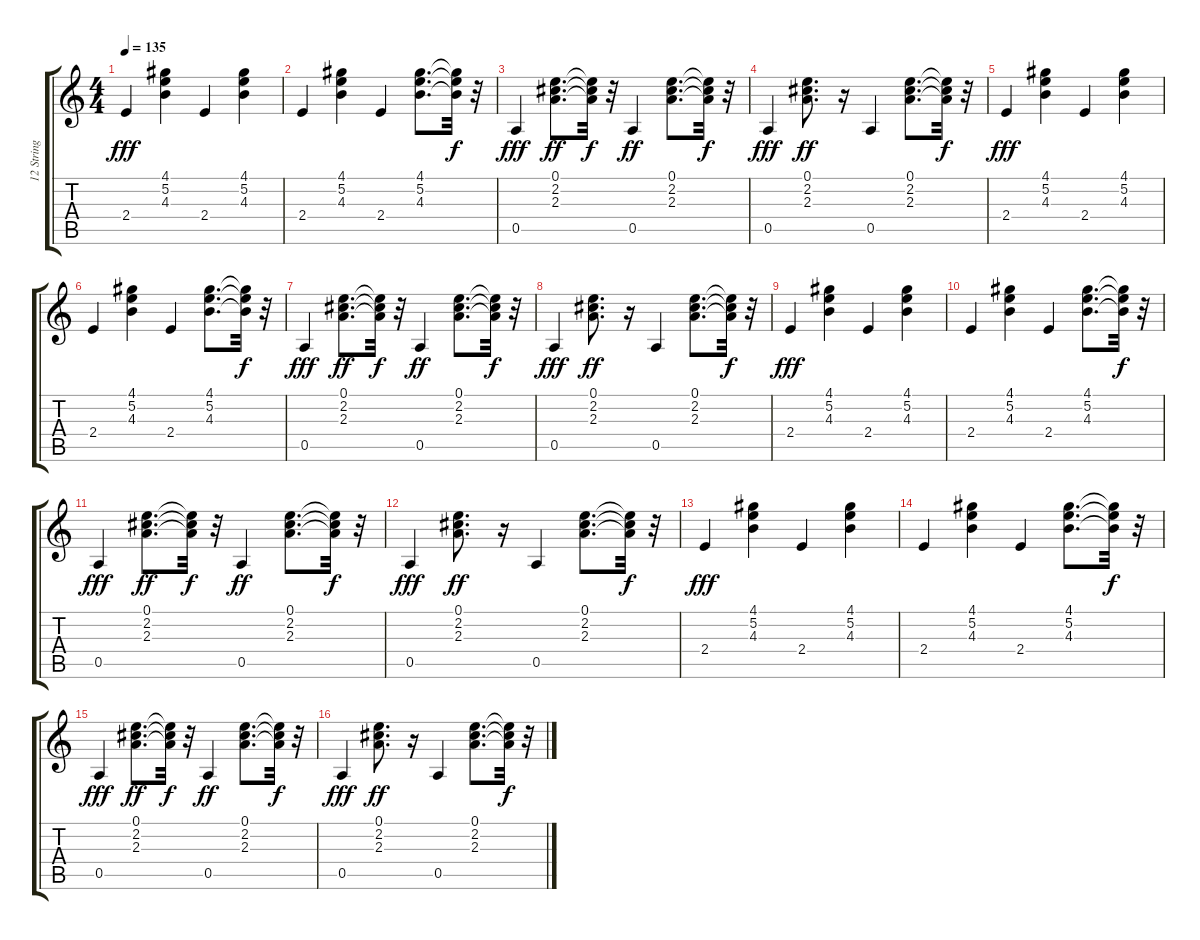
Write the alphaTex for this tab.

\track ("12 String" "12 String") {instrument acousticguitarsteel}
\staff {score tabs}
\tuning (E4 B3 G3 D3 A2 E2) {hide}
\ts (4 4)
\tempo 135
\clef g2
\ks c
2.4.4{dy fff} (4.1 5.2 4.3).4 2.4.4 (4.1 5.2 4.3).4 |
2.4.4 (4.1 5.2 4.3).4 2.4.4 (4.1 5.2 4.3).8{d} (4.1{t} 5.2{t} 4.3{t}).32{dy f} r.32 |
0.5.4{dy fff} (0.1 2.2 2.3).8{d dy ff} (0.1{t} 2.2{t} 2.3{t}).32{dy f} r.32 0.5.4{dy ff} (0.1 2.2 2.3).8{d} (0.1{t} 2.2{t} 2.3{t}).32{dy f} r.32 |
0.5.4{dy fff} (0.1 2.2 2.3).8{d dy ff} r.16 0.5.4 (0.1 2.2 2.3).8{d} (0.1{t} 2.2{t} 2.3{t}).32{dy f} r.32 |
2.4.4{dy fff} (4.1 5.2 4.3).4 2.4.4 (4.1 5.2 4.3).4 |
2.4.4 (4.1 5.2 4.3).4 2.4.4 (4.1 5.2 4.3).8{d} (4.1{t} 5.2{t} 4.3{t}).32{dy f} r.32 |
0.5.4{dy fff} (0.1 2.2 2.3).8{d dy ff} (0.1{t} 2.2{t} 2.3{t}).32{dy f} r.32 0.5.4{dy ff} (0.1 2.2 2.3).8{d} (0.1{t} 2.2{t} 2.3{t}).32{dy f} r.32 |
0.5.4{dy fff} (0.1 2.2 2.3).8{d dy ff} r.16 0.5.4 (0.1 2.2 2.3).8{d} (0.1{t} 2.2{t} 2.3{t}).32{dy f} r.32 |
2.4.4{dy fff} (4.1 5.2 4.3).4 2.4.4 (4.1 5.2 4.3).4 |
2.4.4 (4.1 5.2 4.3).4 2.4.4 (4.1 5.2 4.3).8{d} (4.1{t} 5.2{t} 4.3{t}).32{dy f} r.32 |
0.5.4{dy fff} (0.1 2.2 2.3).8{d dy ff} (0.1{t} 2.2{t} 2.3{t}).32{dy f} r.32 0.5.4{dy ff} (0.1 2.2 2.3).8{d} (0.1{t} 2.2{t} 2.3{t}).32{dy f} r.32 |
0.5.4{dy fff} (0.1 2.2 2.3).8{d dy ff} r.16 0.5.4 (0.1 2.2 2.3).8{d} (0.1{t} 2.2{t} 2.3{t}).32{dy f} r.32 |
2.4.4{dy fff} (4.1 5.2 4.3).4 2.4.4 (4.1 5.2 4.3).4 |
2.4.4 (4.1 5.2 4.3).4 2.4.4 (4.1 5.2 4.3).8{d} (4.1{t} 5.2{t} 4.3{t}).32{dy f} r.32 |
0.5.4{dy fff} (0.1 2.2 2.3).8{d dy ff} (0.1{t} 2.2{t} 2.3{t}).32{dy f} r.32 0.5.4{dy ff} (0.1 2.2 2.3).8{d} (0.1{t} 2.2{t} 2.3{t}).32{dy f} r.32 |
0.5.4{dy fff} (0.1 2.2 2.3).8{d dy ff} r.16 0.5.4 (0.1 2.2 2.3).8{d} (0.1{t} 2.2{t} 2.3{t}).32{dy f} r.32
